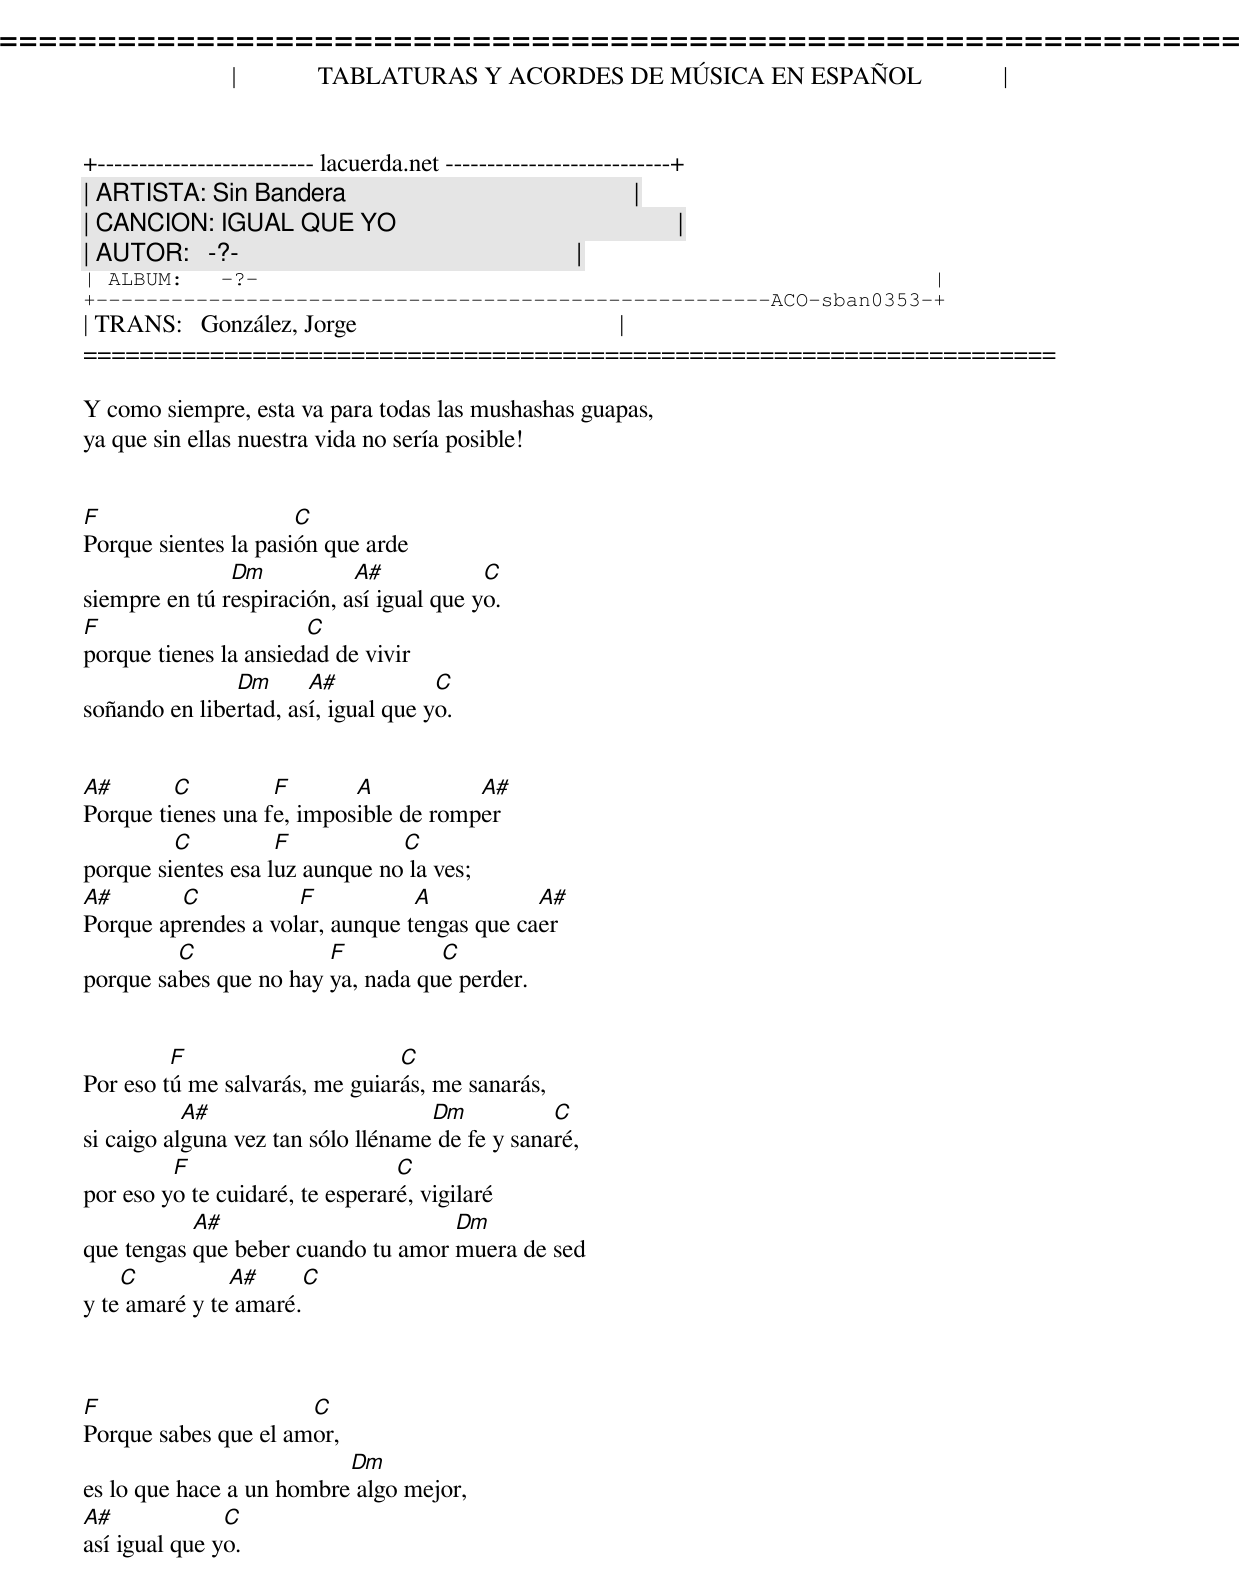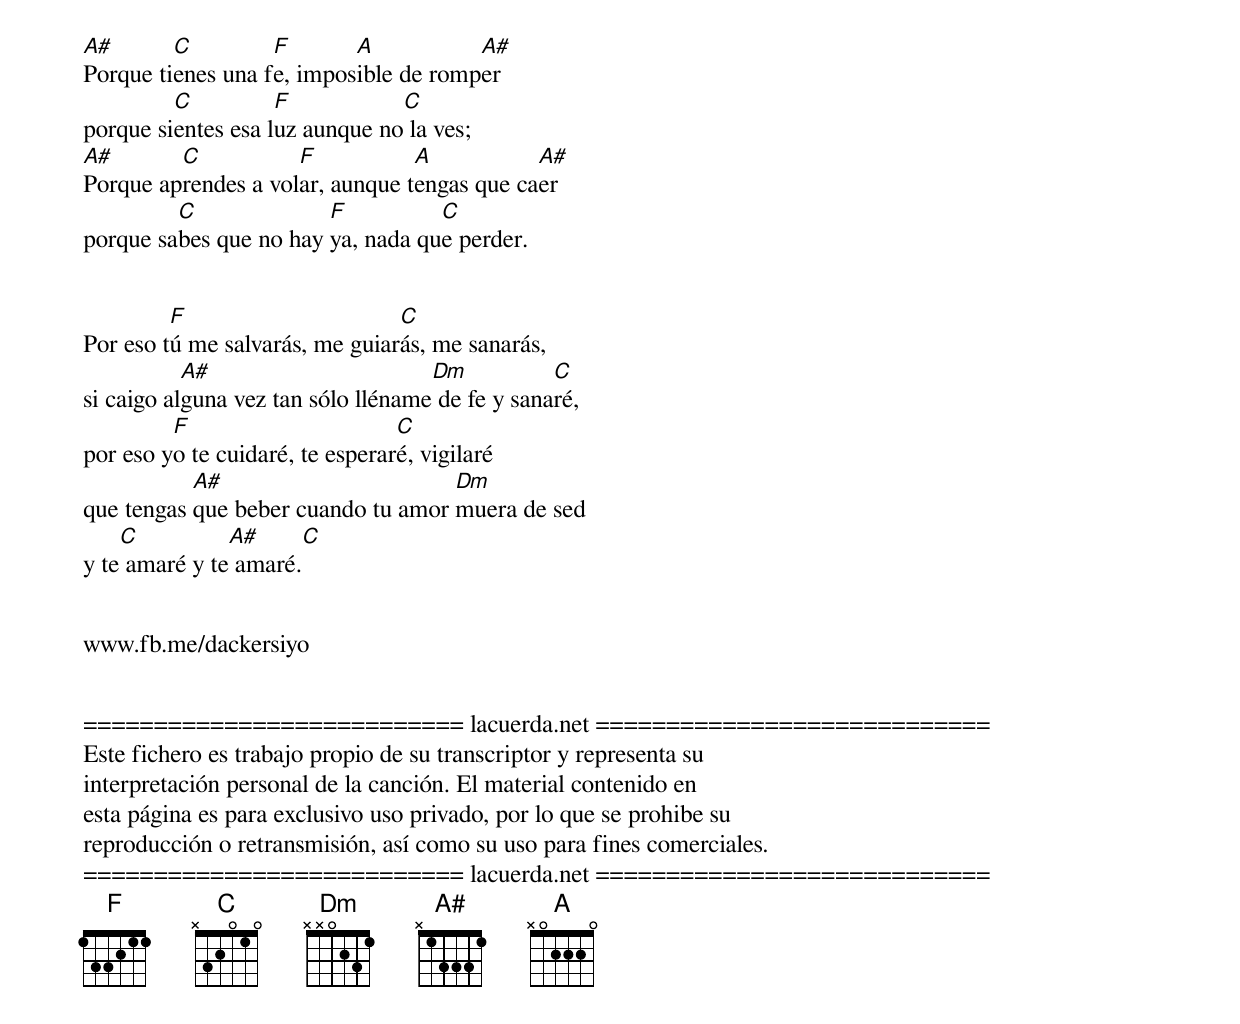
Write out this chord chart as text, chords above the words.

=====================================================================
|             TABLATURAS Y ACORDES DE MÚSICA EN ESPAÑOL             |
+-------------------------- lacuerda.net ---------------------------+
| ARTISTA: Sin Bandera                                              |
| CANCION: IGUAL QUE YO                                             |
| AUTOR:   -?-                                                      |
| ALBUM:   -?-                                                      |
+------------------------------------------------------ACO-sban0353-+
| TRANS:   González, Jorge                                          |
=====================================================================

Y como siempre, esta va para todas las mushashas guapas,
ya que sin ellas nuestra vida no sería posible!


F                     C
Porque sientes la pasión que arde
               Dm           A#            C
siempre en tú respiración, así igual que yo.
F                      C
porque tienes la ansiedad de vivir
               Dm      A#            C
soñando en libertad, así, igual que yo.


A#       C         F       A           A#
Porque tienes una fe, imposible de romper
         C          F           C
porque sientes esa luz aunque no la ves;
A#       C           F           A           A#
Porque aprendes a volar, aunque tengas que caer
         C              F          C
porque sabes que no hay ya, nada que perder.


         F                      C
Por eso tú me salvarás, me guiarás, me sanarás,
           A#                       Dm           C
si caigo alguna vez tan sólo lléname de fe y sanaré,
         F                       C
por eso yo te cuidaré, te esperaré, vigilaré
           A#                       Dm
que tengas que beber cuando tu amor muera de sed
    C          A#     C
y te amaré y te amaré.



F                     C
Porque sabes que el amor,
                          Dm
es lo que hace a un hombre algo mejor,
A#             C
así igual que yo.


A#       C         F       A           A#
Porque tienes una fe, imposible de romper
         C          F           C
porque sientes esa luz aunque no la ves;
A#       C           F           A           A#
Porque aprendes a volar, aunque tengas que caer
         C              F          C
porque sabes que no hay ya, nada que perder.


         F                      C
Por eso tú me salvarás, me guiarás, me sanarás,
           A#                       Dm           C
si caigo alguna vez tan sólo lléname de fe y sanaré,
         F                       C
por eso yo te cuidaré, te esperaré, vigilaré
           A#                       Dm
que tengas que beber cuando tu amor muera de sed
    C          A#     C
y te amaré y te amaré.


www.fb.me/dackersiyo


=========================== lacuerda.net ============================
Este fichero es trabajo propio de su transcriptor y representa su
interpretación personal de la canción. El material contenido en
esta página es para exclusivo uso privado, por lo que se prohibe su
reproducción o retransmisión, así como su uso para fines comerciales.
=========================== lacuerda.net ============================
